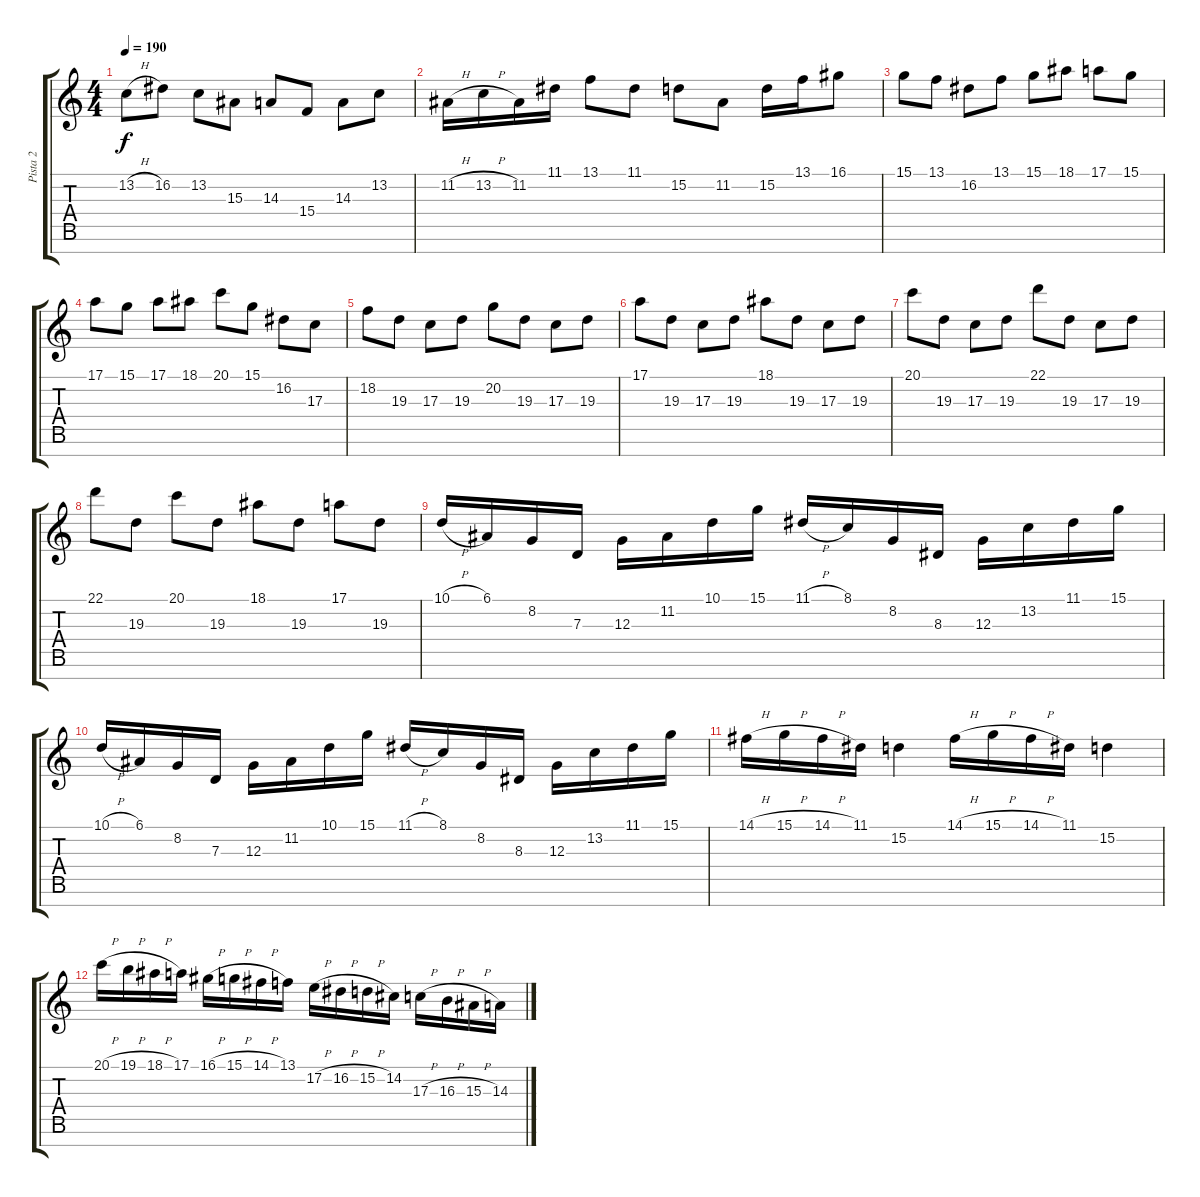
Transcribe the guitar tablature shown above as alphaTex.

\track ("Pista 2" "Pista 2") {instrument drawbarorgan}
\staff {score tabs}
\tuning (E4 B3 G3 D3 A2 E2 B1) {hide}
\ts (4 4)
\tempo 190
\clef g2
\ks c
13.2{h}.8{dy f} 16.2.8 13.2.8 15.3.8 14.3.8 15.4.8 14.3.8 13.2.8 |
11.2{h}.16 13.2{h}.16 11.2.16 11.1.16 13.1.8 11.1.8 15.2.8 11.2.8 15.2.16 13.1.16 16.1.8 |
15.1.8 13.1.8 16.2.8 13.1.8 15.1.8 18.1.8 17.1.8 15.1.8 |
17.1.8 15.1.8 17.1.8 18.1.8 20.1.8 15.1.8 16.2.8 17.3.8 |
18.2.8 19.3.8 17.3.8 19.3.8 20.2.8 19.3.8 17.3.8 19.3.8 |
17.1.8 19.3.8 17.3.8 19.3.8 18.1.8 19.3.8 17.3.8 19.3.8 |
20.1.8 19.3.8 17.3.8 19.3.8 22.1.8 19.3.8 17.3.8 19.3.8 |
22.1.8 19.3.8 20.1.8 19.3.8 18.1.8 19.3.8 17.1.8 19.3.8 |
10.1{h}.16{volume 14} 6.1.16 8.2.16 7.3.16 12.3.16 11.2.16 10.1.16 15.1.16 11.1{h}.16 8.1.16 8.2.16 8.3.16 12.3.16 13.2.16 11.1.16 15.1.16 |
10.1{h}.16 6.1.16 8.2.16 7.3.16 12.3.16 11.2.16 10.1.16 15.1.16 11.1{h}.16 8.1.16 8.2.16 8.3.16 12.3.16 13.2.16 11.1.16 15.1.16 |
14.1{h}.16 15.1{h}.16 14.1{h}.16 11.1.16 15.2.4 14.1{h}.16 15.1{h}.16 14.1{h}.16 11.1.16 15.2.4 |
20.1{h}.16 19.1{h}.16 18.1{h}.16 17.1.16 16.1{h}.16 15.1{h}.16 14.1{h}.16 13.1.16 17.2{h}.16 16.2{h}.16 15.2{h}.16 14.2.16 17.3{h}.16 16.3{h}.16 15.3{h}.16 14.3.16
